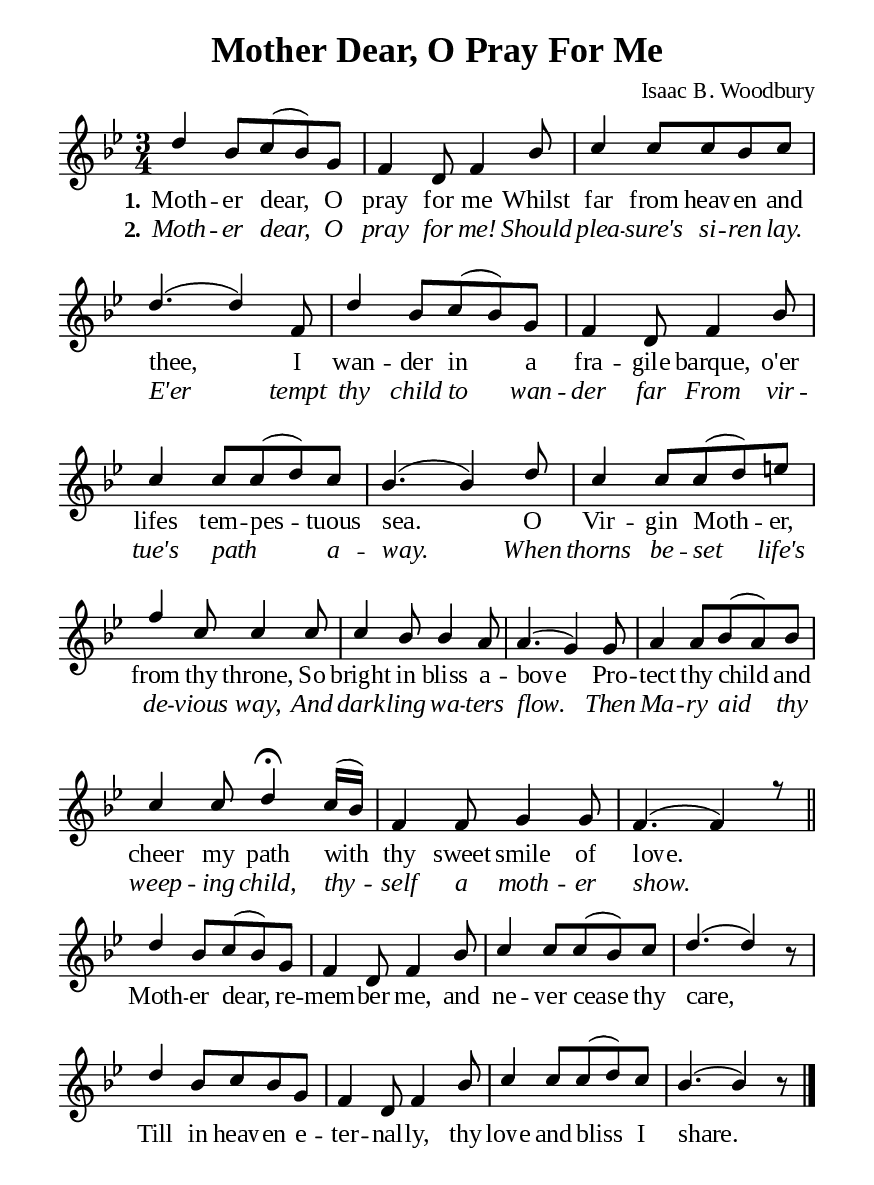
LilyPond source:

\version "2.18.2"

\header {
  title = "Mother Dear, O Pray For Me"
  composer = "Isaac B. Woodbury"
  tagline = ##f
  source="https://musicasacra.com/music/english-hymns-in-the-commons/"
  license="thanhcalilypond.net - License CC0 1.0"
}

globalSettings = {
  \key bes \major
  \time 3/4
  \override Score.BarNumber.break-visibility = ##(#f #f #f)
}

verseSettings = {
  \phrasingSlurDashed
}

\paper {
  #(set-paper-size "a5")
  top-margin = 10\mm
  bottom-marign = 10\mm
  left-margin = 10\mm
  right-margin = 10\mm
  indent = #0
  #(define fonts
	 (make-pango-font-tree "Liberation Serif"
	 		       "Liberation Serif"
			       "Liberation Serif"
			       (/ 20 20)))
  system-system-spacing = #'((basic-distance . 3) (padding . 3))
}

printItalic = \with {
  \override LyricText.font-shape = #'italic
}

% Verse music
musicVerseSoprano = \relative c'' {
  %{	01	%} d4 bes8 c (bes) g |
  %{	02	%} f4 d8 f4 bes8 |
  %{	03	%} c4 c8 c bes c |
  %{	04	%} d4. (d4) f,8 |
  %{	05	%} d'4 bes8 c (bes) g |
  %{	06	%} f4 d8 f4 bes8 |
  %{	07	%} c4 c8 c (d) c |
  %{	08	%} bes4. (bes4) d8 |
  %{	09	%} c4 c8 c (d) e! |
  %{	10	%} f4 c8 c4 c8 |
  %{	11	%} c4 bes8 bes4 a8 |
  %{	12	%} a4. (g4) g8 |
  %{	13	%} a4 a8 bes (a) bes |
  %{	14	%} c4 c8 d4 \fermata c16 (bes) |
  %{	15	%} f4 f8 g4 g8 |
  %{	16	%} f4. (f4) r8 \bar "||"
}

% Chorus music
musicChorusSoprano = \relative c'' {
  \set Score.currentBarNumber = #17
  %{	17	%} d4 bes8 c (bes) g |
  %{	18	%} f4 d8 f4 bes8 |
  %{	19	%} c4 c8 c (bes) c |
  %{	20	%} d4. (d4) r8 |
  %{	21	%} d4 bes8 c bes g |
  %{	22	%} f4 d8 f4 bes8 |
  %{	23	%} c4 c8 c (d) c |
  %{	24	%} bes4. (bes4) r8 \bar "|."
}

% Verse lyrics
lyricVerseOne = \lyricmode {
  \set stanza = #"1."
  Moth -- er dear, O pray for me
  Whilst far from heav -- en and thee,
  I wan -- der in a fra -- gile barque, o'er lifes tem -- pes -- tuous sea.
  O Vir -- gin Moth -- er, from thy throne,
  So bright in bliss a -- bove
  Pro -- tect thy child and cheer my path with thy sweet smile of love.
}

lyricVerseTwo = \lyricmode {
  \set stanza = #"2."
  Moth -- er dear, O pray for me! Should plea -- sure's si -- ren lay.
  E'er tempt thy child to wan -- der far
  From vir -- tue's path _ a -- way.
  When thorns be -- set life's de -- vious way,
  And dark -- ling wa -- ters flow.
  Then Ma -- ry aid thy weep -- ing child, thy -- self a moth -- er show.
}

% Chorus lyrics
lyricChorus = \lyricmode {
  Moth -- er dear, re -- mem -- ber me, and ne -- ver cease thy care,
  Till in heav -- en e -- ter -- nal -- ly, thy love and bliss I share.
}

% Layout
\score {
    \new ChoirStaff <<
      \new Staff <<
        \clef "treble"
        \new Voice = "soprano" {
          \voiceOne \globalSettings \verseSettings \stemUp \slurUp \musicVerseSoprano
        }
      >>
      \new Lyrics \lyricsto soprano \lyricVerseOne
      \new Lyrics \printItalic \lyricsto soprano \lyricVerseTwo
    >>
}

\score {
    \new ChoirStaff <<
      \new Staff <<
        \clef "treble"
        \override Staff.TimeSignature #'stencil = ##f
        \new Voice = "soprano" {
          \globalSettings \stemUp \slurUp \musicChorusSoprano
        }
      >>
      \new Lyrics \lyricsto soprano \lyricChorus
    >>
}
